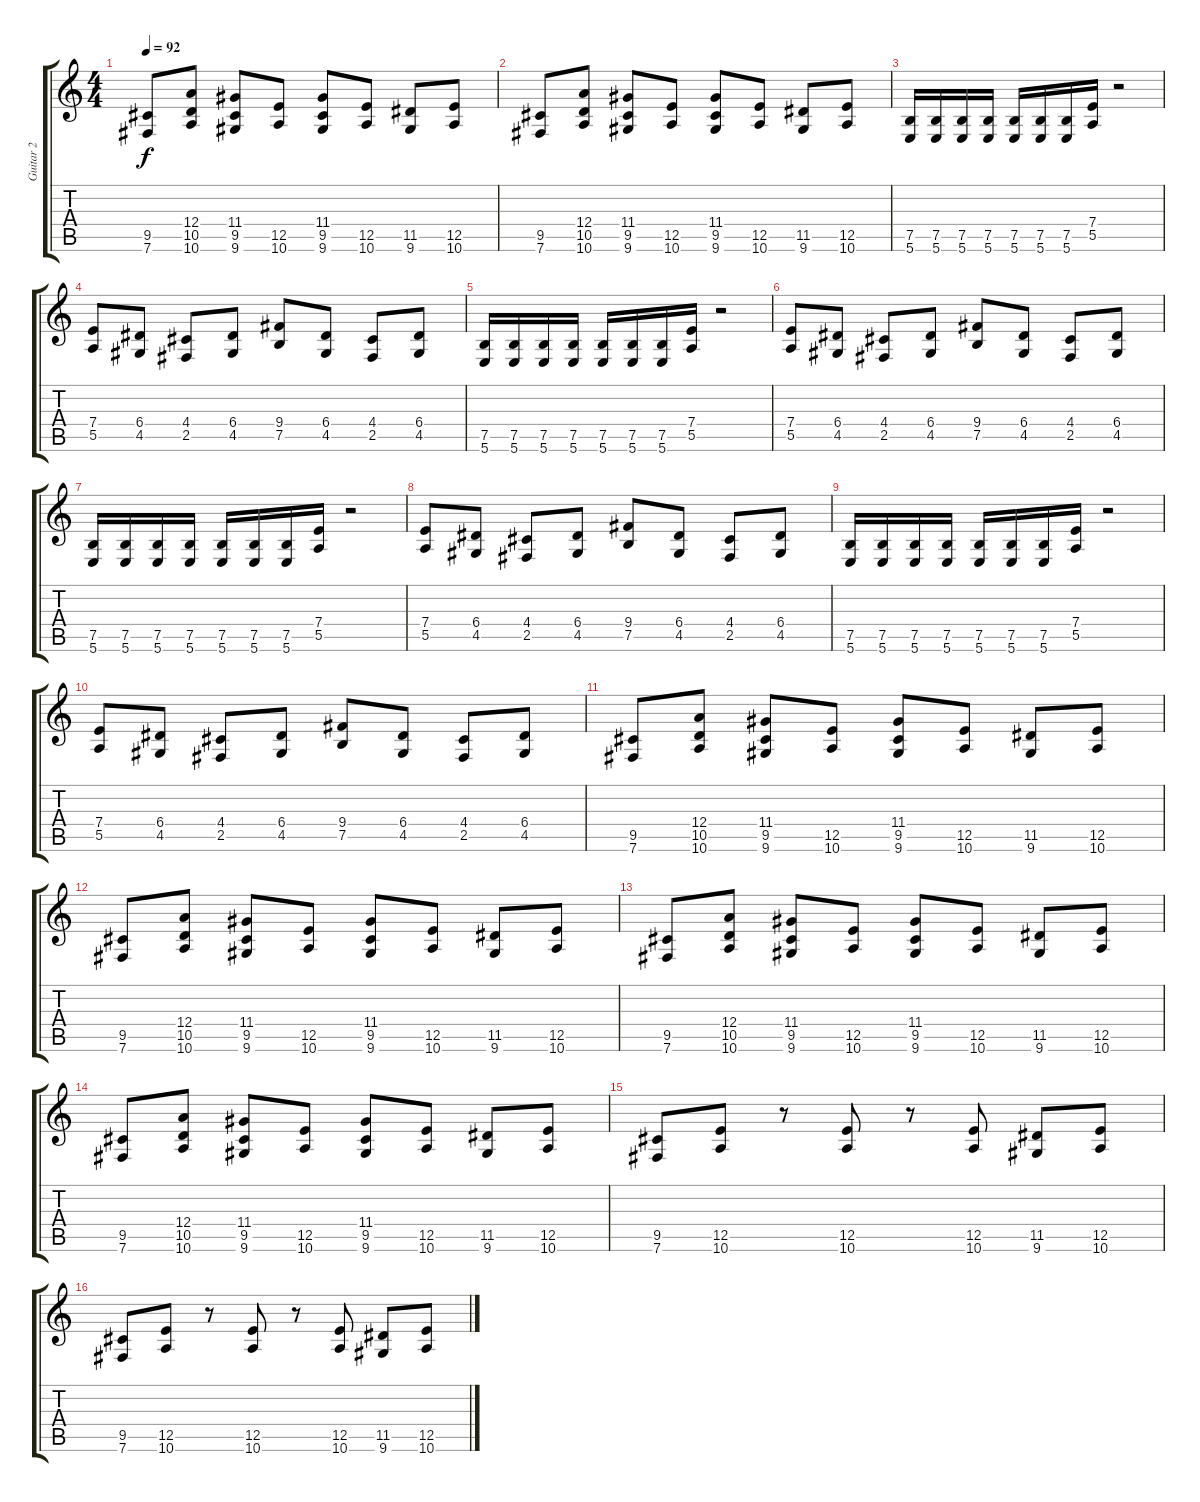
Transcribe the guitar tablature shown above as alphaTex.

\track ("Guitar 2" "Guitar 2") {instrument distortionguitar}
\staff {score tabs}
\tuning (B3 Gb3 D3 A2 E2 B1) {hide}
\ts (4 4)
\tempo 92
\clef g2
\ks c
(9.5 7.6).8{dy f} (12.4 10.5 10.6).8 (11.4 9.5 9.6).8 (12.5 10.6).8 (11.4 9.5 9.6).8 (12.5 10.6).8 (11.5 9.6).8 (12.5 10.6).8 |
(9.5 7.6).8 (12.4 10.5 10.6).8 (11.4 9.5 9.6).8 (12.5 10.6).8 (11.4 9.5 9.6).8 (12.5 10.6).8 (11.5 9.6).8 (12.5 10.6).8 |
(7.5 5.6).16 (7.5 5.6).16 (7.5 5.6).16 (7.5 5.6).16 (7.5 5.6).16 (7.5 5.6).16 (7.5 5.6).16 (7.4 5.5).16 r.2 |
(7.4 5.5).8 (6.4 4.5).8 (4.4 2.5).8 (6.4 4.5).8 (9.4 7.5).8 (6.4 4.5).8 (4.4 2.5).8 (6.4 4.5).8 |
(7.5 5.6).16 (7.5 5.6).16 (7.5 5.6).16 (7.5 5.6).16 (7.5 5.6).16 (7.5 5.6).16 (7.5 5.6).16 (7.4 5.5).16 r.2 |
(7.4 5.5).8 (6.4 4.5).8 (4.4 2.5).8 (6.4 4.5).8 (9.4 7.5).8 (6.4 4.5).8 (4.4 2.5).8 (6.4 4.5).8 |
(7.5 5.6).16 (7.5 5.6).16 (7.5 5.6).16 (7.5 5.6).16 (7.5 5.6).16 (7.5 5.6).16 (7.5 5.6).16 (7.4 5.5).16 r.2 |
(7.4 5.5).8 (6.4 4.5).8 (4.4 2.5).8 (6.4 4.5).8 (9.4 7.5).8 (6.4 4.5).8 (4.4 2.5).8 (6.4 4.5).8 |
(7.5 5.6).16 (7.5 5.6).16 (7.5 5.6).16 (7.5 5.6).16 (7.5 5.6).16 (7.5 5.6).16 (7.5 5.6).16 (7.4 5.5).16 r.2 |
(7.4 5.5).8 (6.4 4.5).8 (4.4 2.5).8 (6.4 4.5).8 (9.4 7.5).8 (6.4 4.5).8 (4.4 2.5).8 (6.4 4.5).8 |
(9.5 7.6).8 (12.4 10.5 10.6).8 (11.4 9.5 9.6).8 (12.5 10.6).8 (11.4 9.5 9.6).8 (12.5 10.6).8 (11.5 9.6).8 (12.5 10.6).8 |
(9.5 7.6).8 (12.4 10.5 10.6).8 (11.4 9.5 9.6).8 (12.5 10.6).8 (11.4 9.5 9.6).8 (12.5 10.6).8 (11.5 9.6).8 (12.5 10.6).8 |
(9.5 7.6).8 (12.4 10.5 10.6).8 (11.4 9.5 9.6).8 (12.5 10.6).8 (11.4 9.5 9.6).8 (12.5 10.6).8 (11.5 9.6).8 (12.5 10.6).8 |
(9.5 7.6).8 (12.4 10.5 10.6).8 (11.4 9.5 9.6).8 (12.5 10.6).8 (11.4 9.5 9.6).8 (12.5 10.6).8 (11.5 9.6).8 (12.5 10.6).8 |
(9.5 7.6).8 (12.5 10.6).8 r.8 (12.5 10.6).8 r.8 (12.5 10.6).8 (11.5 9.6).8 (12.5 10.6).8 |
(9.5 7.6).8 (12.5 10.6).8 r.8 (12.5 10.6).8 r.8 (12.5 10.6).8 (11.5 9.6).8 (12.5 10.6).8
